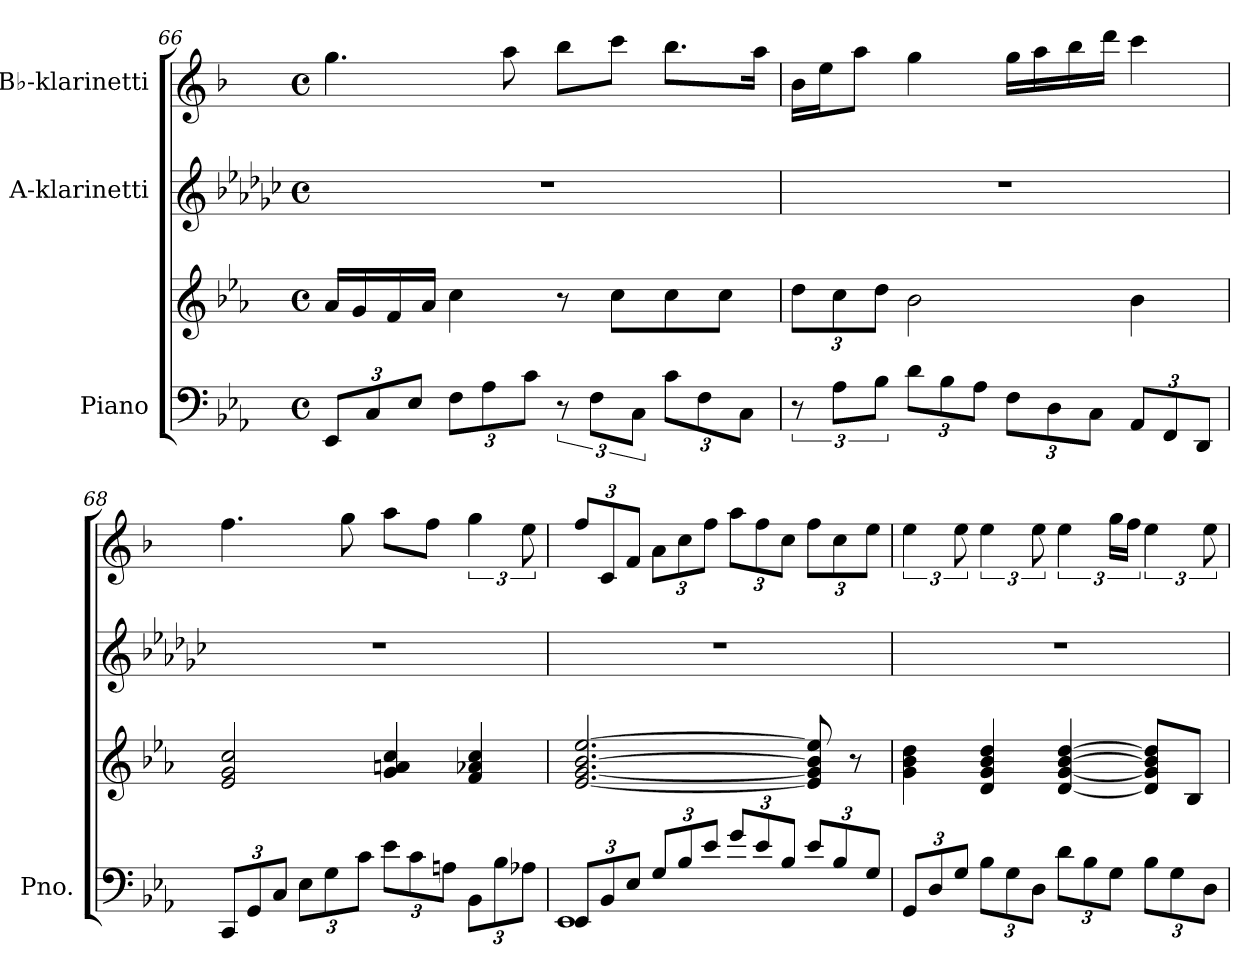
**kern	**kern	**kern	**kern
*part3	*part3	*part2	*part1
*staff4	*staff3	*staff2	*staff1
*I"Piano	*	*I"A-klarinetti	*I"B♭-klarinetti
*I'Pno.	*	*	*
!!LO:LB:g=z
*clefF4	*clefG2	*clefG2	*clefG2
*	*	*ITrd2c3	*ITrd1c2
*k[b-e-a-]	*k[b-e-a-]	*k[b-e-a-]	*k[b-e-a-]
*M4/4	*M4/4	*M4/4	*M4/4
*met(c)	*met(c)	*met(c)	*met(c)
*Xbrackettup	*	*	*
=66	=66	=66	=66
12EE-/L	16a-/LL	1r	4.ff\
.	16g/	.	.
12C/	.	.	.
.	16f/	.	.
12E-/J	.	.	.
.	16a-/JJ	.	.
12F\L	4cc\	.	.
12A-\	.	.	.
.	.	.	8gg\
12c\J	.	.	.
*brackettup	*	*	*
12r	8r	.	8aa-\L
12F\L	.	.	.
.	8cc\L	.	8bb-\J
12C\J	.	.	.
*Xbrackettup	*	*	*
12c\L	8cc\	.	8.aa-\L
12F\	.	.	.
.	8cc\J	.	.
12C\J	.	.	.
.	.	.	16gg\Jk
=67	=67	=67	=67
*brackettup	*Xbrackettup	*	*
12r	12dd\L	1r	16a-\LL
.	.	.	16dd\J
12A-\L	12cc\	.	.
.	.	.	8gg\J
12B-\J	12dd\J	.	.
*Xbrackettup	*	*	*
12d\L	2b-\	.	4ff\
12B-\	.	.	.
12A-\J	.	.	.
12F\L	.	.	16ff\LL
.	.	.	16gg\
12D\	.	.	.
.	.	.	16aa-\
12C\J	.	.	.
.	.	.	16ccc\JJ
12AA-/L	4b-\	.	4bb-\
12FF/	.	.	.
12DD/J	.	.	.
!!LO:LB:g=z
=68	=68	=68	=68
12CC/L	2e-/ 2g/ 2cc/	1r	4.ee-\
12GG/	.	.	.
12C/J	.	.	.
12E-\L	.	.	.
12G\	.	.	.
.	.	.	8ff\
12c\J	.	.	.
12e-\L	4g/ 4an/ 4cc/	.	8gg\L
12c\	.	.	.
.	.	.	8ee-\J
12An\J	.	.	.
12BB-\L	4f/ 4a-X/ 4cc/	.	6ff\
12B-\	.	.	.
12A-X\J	.	.	12dd\
=69	=69	=69	=69
*^	*	*	*
*	*	*	*	*Xbrackettup
12EE-/L	1EE-	[2.e-/ [2.g/ [2.b-/ [2.ee-/	1r	12ee-/L
12BB-/	.	.	.	12B-/
12E-/J	.	.	.	12e-/J
12G/L	.	.	.	12g\L
12B-/	.	.	.	12b-\
12e-/J	.	.	.	12ee-\J
12g/L	.	.	.	12gg\L
12e-/	.	.	.	12ee-\
12B-/J	.	.	.	12b-\J
12e-/L	.	8e-/] 8g/] 8b-/] 8ee-/]	.	12ee-\L
12B-/	.	.	.	12b-\
.	.	8r	.	.
12G/J	.	.	.	12dd\J
*v	*v	*	*	*
!!LO:PB:g=z
=70	=70	=70	=70
*	*	*	*brackettup
12GG/L	4g\ 4b-\ 4dd\	1r	6dd\
12D/	.	.	.
12G/J	.	.	12dd\
12B-\L	4d/ 4g/ 4b-/ 4dd/	.	6dd\
12G\	.	.	.
12D\J	.	.	12dd\
12d\L	[4d/ [4g/ [4b-/ [4dd/	.	6dd\
12B-\	.	.	.
12G\J	.	.	24ff\LL
.	.	.	24ee-\JJ
12B-\L	8d/] 8g/] 8b-/] 8dd/]L	.	6dd\
12G\	.	.	.
.	8B-/J	.	.
12D\J	.	.	12dd\
=	=	=	=
*-	*-	*-	*-
